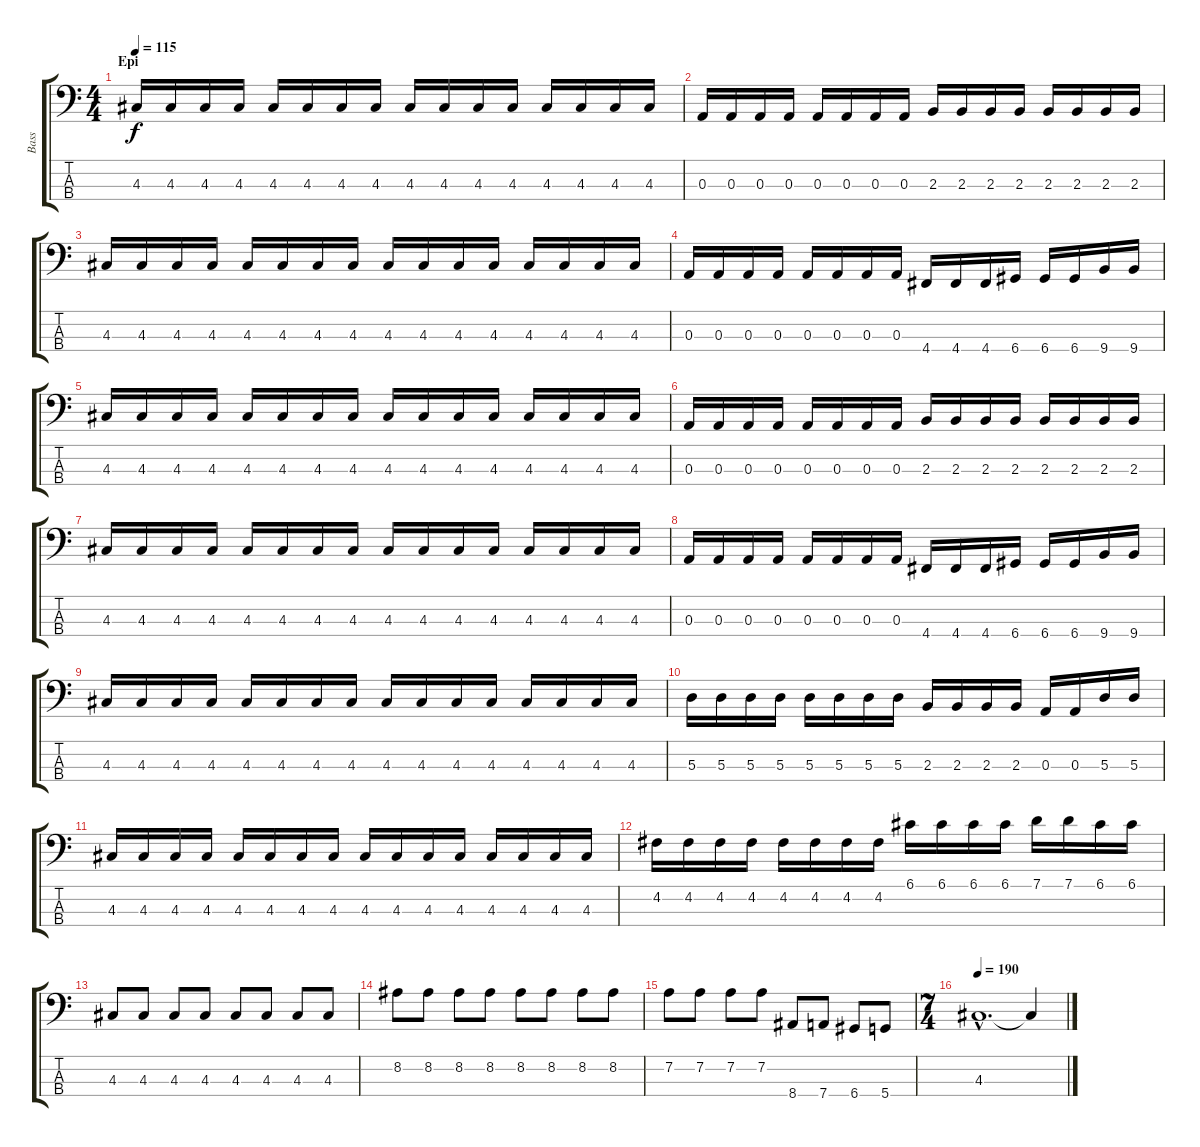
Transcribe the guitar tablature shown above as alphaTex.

\track ("Bass" "Bass") {instrument electricbasspick}
\staff {score tabs}
\tuning (G2 D2 A1 D1) {hide}
\ts (4 4)
\section ("" "Epi")
\tempo 115
\clef f4
\ks c
4.3.16{dy f} 4.3.16 4.3.16 4.3.16 4.3.16 4.3.16 4.3.16 4.3.16 4.3.16 4.3.16 4.3.16 4.3.16 4.3.16 4.3.16 4.3.16 4.3.16 |
0.3.16 0.3.16 0.3.16 0.3.16 0.3.16 0.3.16 0.3.16 0.3.16 2.3.16 2.3.16 2.3.16 2.3.16 2.3.16 2.3.16 2.3.16 2.3.16 |
4.3.16 4.3.16 4.3.16 4.3.16 4.3.16 4.3.16 4.3.16 4.3.16 4.3.16 4.3.16 4.3.16 4.3.16 4.3.16 4.3.16 4.3.16 4.3.16 |
0.3.16 0.3.16 0.3.16 0.3.16 0.3.16 0.3.16 0.3.16 0.3.16 4.4.16 4.4.16 4.4.16 6.4.16 6.4.16 6.4.16 9.4.16 9.4.16 |
4.3.16 4.3.16 4.3.16 4.3.16 4.3.16 4.3.16 4.3.16 4.3.16 4.3.16 4.3.16 4.3.16 4.3.16 4.3.16 4.3.16 4.3.16 4.3.16 |
0.3.16 0.3.16 0.3.16 0.3.16 0.3.16 0.3.16 0.3.16 0.3.16 2.3.16 2.3.16 2.3.16 2.3.16 2.3.16 2.3.16 2.3.16 2.3.16 |
4.3.16 4.3.16 4.3.16 4.3.16 4.3.16 4.3.16 4.3.16 4.3.16 4.3.16 4.3.16 4.3.16 4.3.16 4.3.16 4.3.16 4.3.16 4.3.16 |
0.3.16 0.3.16 0.3.16 0.3.16 0.3.16 0.3.16 0.3.16 0.3.16 4.4.16 4.4.16 4.4.16 6.4.16 6.4.16 6.4.16 9.4.16 9.4.16 |
4.3.16 4.3.16 4.3.16 4.3.16 4.3.16 4.3.16 4.3.16 4.3.16 4.3.16 4.3.16 4.3.16 4.3.16 4.3.16 4.3.16 4.3.16 4.3.16 |
5.3.16 5.3.16 5.3.16 5.3.16 5.3.16 5.3.16 5.3.16 5.3.16 2.3.16 2.3.16 2.3.16 2.3.16 0.3.16 0.3.16 5.3.16 5.3.16 |
4.3.16 4.3.16 4.3.16 4.3.16 4.3.16 4.3.16 4.3.16 4.3.16 4.3.16 4.3.16 4.3.16 4.3.16 4.3.16 4.3.16 4.3.16 4.3.16 |
4.2.16 4.2.16 4.2.16 4.2.16 4.2.16 4.2.16 4.2.16 4.2.16 6.1.16 6.1.16 6.1.16 6.1.16 7.1.16 7.1.16 6.1.16 6.1.16 |
4.3.8 4.3.8 4.3.8 4.3.8 4.3.8 4.3.8 4.3.8 4.3.8 |
8.2.8 8.2.8 8.2.8 8.2.8 8.2.8 8.2.8 8.2.8 8.2.8 |
7.2.8 7.2.8 7.2.8 7.2.8 8.4.8 7.4.8 6.4.8 5.4.8 |
\ts (7 4)
\tempo 190
4.3{hac}.1{d} 4.3{t}.4
